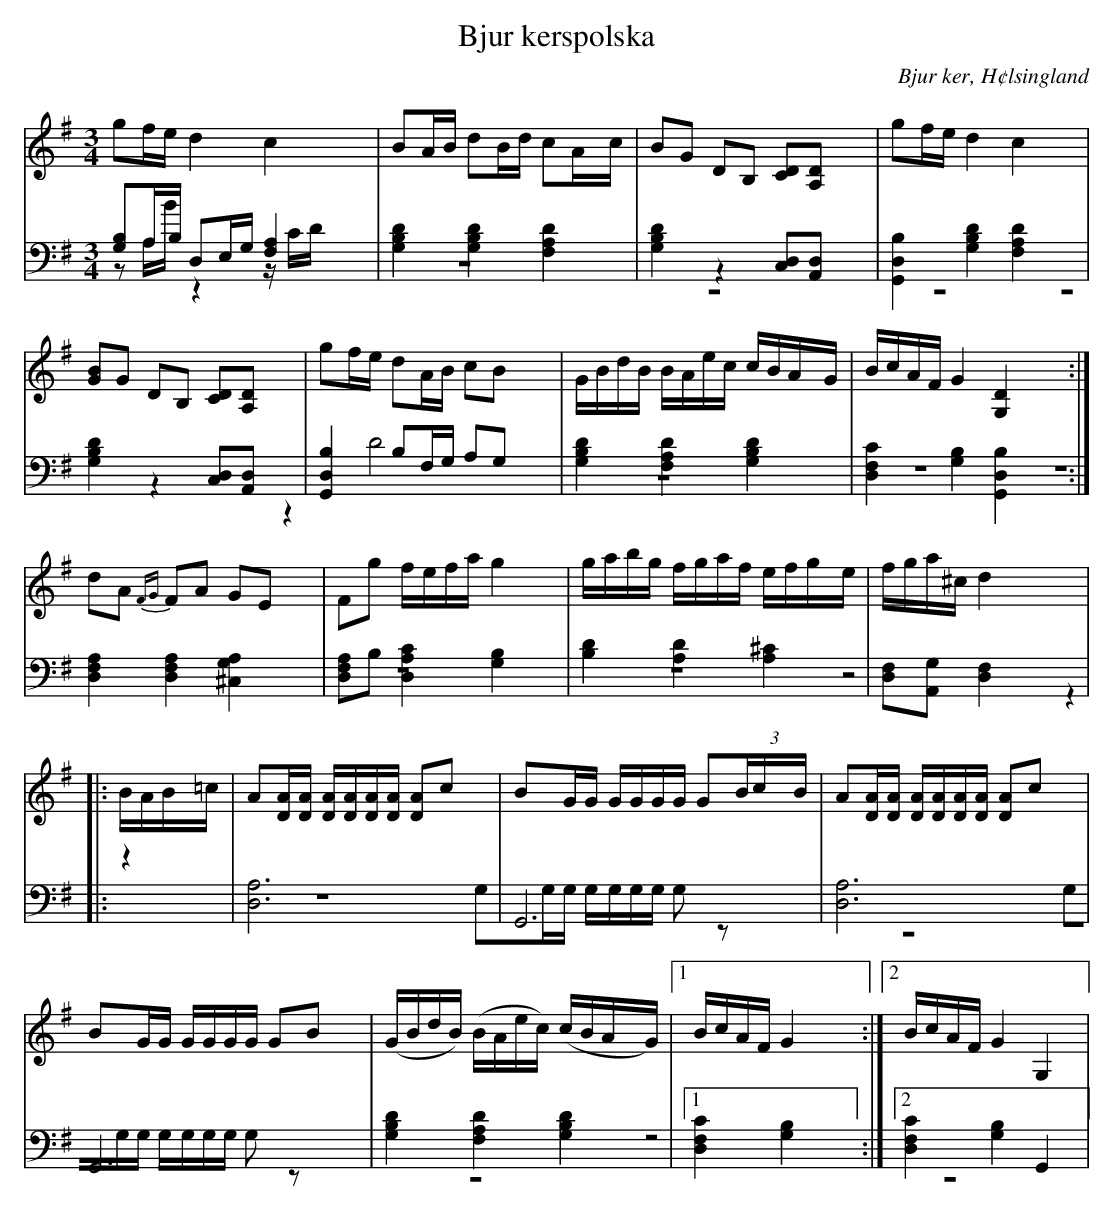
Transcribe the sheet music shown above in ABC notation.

X:1
T: Bjur kerspolska
O: Bjur ker, H¢lsingland
M: 3/4
L: 1/8
K: G
V:1
V:2
V:3 merge
V:1
gf/e/ d2 c2|BA/B/ dB/d/ cA/c/| BG DB, [CD][A,D]|gf/e/ d2 c2|
[GB]G DB, [CD][A,D] |gf/e/ dA/B/ cB|G/B/d/B/ B/A/e/c/ c/B/A/G/|B/c/A/F/ G2 [G,2D2]:|
dA {FG}FA GE|Fg f/e/f/a/ g2|g/a/b/g/ f/g/a/f/ e/f/g/e/ |f/g/a/^c/ d2 |
|:B/A/B/=c/|A[D/A/][D/A/] [D/A/][D/A/][D/A/][D/A/] [DA]c|BG/G/ G/G/G/G/ G(3B/c/B/|A[D/A/][D/A/] [D/A/][D/A/][D/A/][D/A/] [DA]c|
BG/G/ G/G/G/G/ GB|(G/B/d/B/) (B/A/e/c/) (c/B/A/G/)|1 B/c/A/F/ G2:|2 B/c/A/F/ G2 G,2|
V:2 clef=bass
[G,B,]A,/B,/ D,E,/G,/ [F,2A,2]|[G,2B,2D2] [G,2B,2D2] [F,2A,2 D2]|[G,2B,2D2] z2 [C,D,][A,,D,]|[G,,2D,2B,2] [G,2B,2D2] [F,2A,2 D2]|
[G,2B,2D2] z2 [C,D,][A,,D,]|[G,,2D,2B,2] B,F,/G,/ A,G,|[G,2B,2D2] [F,2A,2 D2] [G,2B,2D2]|[D,2F,2C2] [G,2B,2][G,,2D,2B,2]:|
[D,2F,2A,2] [D,2F,2A,2] [^C,2G,2A,2]|[D,F,A,]B, [D,2A,2C2] [G,2B,2]|[B,2D2] [A,2D2] [A,2^C2]|[D,F,][A,,G,] [D,2F,2]|
|:z2|[D,6A,6]|G,,6|[D,6A,6]|
G,,6|[G,2B,2D2] [F,2A,2 D2] [G,2B,2D2]|1 [D,2F,2C2] [G,2B,2] :|2 [D,2F,2C2] [G,2B,2] G,,2|
V:3  clef=bass
zA,/B/ z2 z/C/D/ |z6|z6|z6|
z6|z2 D4|z6|z6:|
z6|z6|z6|z4|
|:z2|z6|G,G,/G,/ G,/G,/G,/G,/ G,z|z6 |
G,G,/G,/ G,/G,/G,/G,/ G,z|z6|1 z4:|2 z6|
